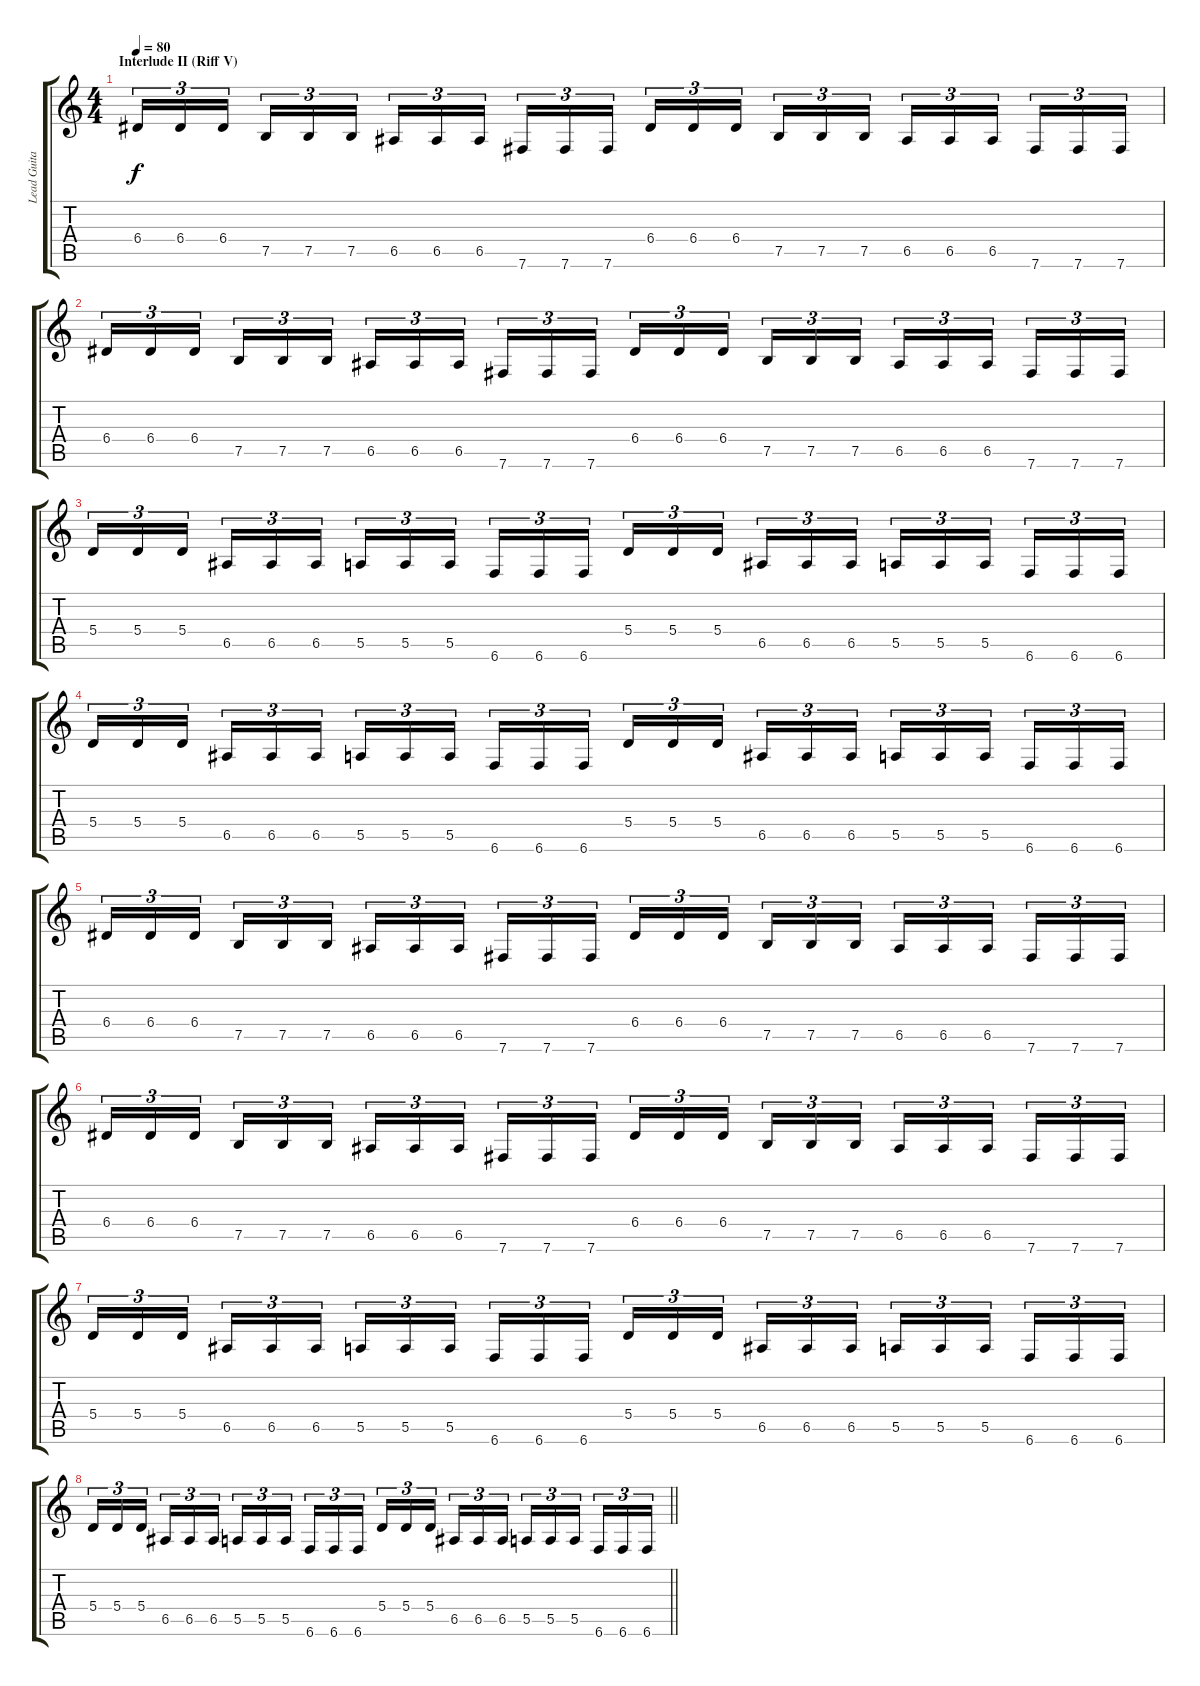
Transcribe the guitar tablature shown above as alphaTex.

\track ("Lead Guitar" "Lead Guita") {instrument distortionguitar}
\staff {score tabs}
\tuning (B3 Gb3 D3 A2 E2 B1) {hide}
\ts (4 4)
\section ("" "Interlude II (Riff V)")
\tempo 80
\clef g2
\ks c
6.4.16{tu (3 2) dy f} 6.4.16{tu (3 2)} 6.4.16{tu (3 2) beam splitsecondary} 7.5.16{tu (3 2)} 7.5.16{tu (3 2)} 7.5.16{tu (3 2)} 6.5.16{tu (3 2)} 6.5.16{tu (3 2)} 6.5.16{tu (3 2) beam splitsecondary} 7.6.16{tu (3 2)} 7.6.16{tu (3 2)} 7.6.16{tu (3 2)} 6.4.16{tu (3 2)} 6.4.16{tu (3 2)} 6.4.16{tu (3 2) beam splitsecondary} 7.5.16{tu (3 2)} 7.5.16{tu (3 2)} 7.5.16{tu (3 2)} 6.5.16{tu (3 2)} 6.5.16{tu (3 2)} 6.5.16{tu (3 2) beam splitsecondary} 7.6.16{tu (3 2)} 7.6.16{tu (3 2)} 7.6.16{tu (3 2)} |
6.4.16{tu (3 2)} 6.4.16{tu (3 2)} 6.4.16{tu (3 2) beam splitsecondary} 7.5.16{tu (3 2)} 7.5.16{tu (3 2)} 7.5.16{tu (3 2)} 6.5.16{tu (3 2)} 6.5.16{tu (3 2)} 6.5.16{tu (3 2) beam splitsecondary} 7.6.16{tu (3 2)} 7.6.16{tu (3 2)} 7.6.16{tu (3 2)} 6.4.16{tu (3 2)} 6.4.16{tu (3 2)} 6.4.16{tu (3 2) beam splitsecondary} 7.5.16{tu (3 2)} 7.5.16{tu (3 2)} 7.5.16{tu (3 2)} 6.5.16{tu (3 2)} 6.5.16{tu (3 2)} 6.5.16{tu (3 2) beam splitsecondary} 7.6.16{tu (3 2)} 7.6.16{tu (3 2)} 7.6.16{tu (3 2)} |
5.4.16{tu (3 2)} 5.4.16{tu (3 2)} 5.4.16{tu (3 2) beam splitsecondary} 6.5.16{tu (3 2)} 6.5.16{tu (3 2)} 6.5.16{tu (3 2)} 5.5.16{tu (3 2)} 5.5.16{tu (3 2)} 5.5.16{tu (3 2) beam splitsecondary} 6.6.16{tu (3 2)} 6.6.16{tu (3 2)} 6.6.16{tu (3 2)} 5.4.16{tu (3 2)} 5.4.16{tu (3 2)} 5.4.16{tu (3 2) beam splitsecondary} 6.5.16{tu (3 2)} 6.5.16{tu (3 2)} 6.5.16{tu (3 2)} 5.5.16{tu (3 2)} 5.5.16{tu (3 2)} 5.5.16{tu (3 2) beam splitsecondary} 6.6.16{tu (3 2)} 6.6.16{tu (3 2)} 6.6.16{tu (3 2)} |
5.4.16{tu (3 2)} 5.4.16{tu (3 2)} 5.4.16{tu (3 2) beam splitsecondary} 6.5.16{tu (3 2)} 6.5.16{tu (3 2)} 6.5.16{tu (3 2)} 5.5.16{tu (3 2)} 5.5.16{tu (3 2)} 5.5.16{tu (3 2) beam splitsecondary} 6.6.16{tu (3 2)} 6.6.16{tu (3 2)} 6.6.16{tu (3 2)} 5.4.16{tu (3 2)} 5.4.16{tu (3 2)} 5.4.16{tu (3 2) beam splitsecondary} 6.5.16{tu (3 2)} 6.5.16{tu (3 2)} 6.5.16{tu (3 2)} 5.5.16{tu (3 2)} 5.5.16{tu (3 2)} 5.5.16{tu (3 2) beam splitsecondary} 6.6.16{tu (3 2)} 6.6.16{tu (3 2)} 6.6.16{tu (3 2)} |
6.4.16{tu (3 2)} 6.4.16{tu (3 2)} 6.4.16{tu (3 2) beam splitsecondary} 7.5.16{tu (3 2)} 7.5.16{tu (3 2)} 7.5.16{tu (3 2)} 6.5.16{tu (3 2)} 6.5.16{tu (3 2)} 6.5.16{tu (3 2) beam splitsecondary} 7.6.16{tu (3 2)} 7.6.16{tu (3 2)} 7.6.16{tu (3 2)} 6.4.16{tu (3 2)} 6.4.16{tu (3 2)} 6.4.16{tu (3 2) beam splitsecondary} 7.5.16{tu (3 2)} 7.5.16{tu (3 2)} 7.5.16{tu (3 2)} 6.5.16{tu (3 2)} 6.5.16{tu (3 2)} 6.5.16{tu (3 2) beam splitsecondary} 7.6.16{tu (3 2)} 7.6.16{tu (3 2)} 7.6.16{tu (3 2)} |
6.4.16{tu (3 2)} 6.4.16{tu (3 2)} 6.4.16{tu (3 2) beam splitsecondary} 7.5.16{tu (3 2)} 7.5.16{tu (3 2)} 7.5.16{tu (3 2)} 6.5.16{tu (3 2)} 6.5.16{tu (3 2)} 6.5.16{tu (3 2) beam splitsecondary} 7.6.16{tu (3 2)} 7.6.16{tu (3 2)} 7.6.16{tu (3 2)} 6.4.16{tu (3 2)} 6.4.16{tu (3 2)} 6.4.16{tu (3 2) beam splitsecondary} 7.5.16{tu (3 2)} 7.5.16{tu (3 2)} 7.5.16{tu (3 2)} 6.5.16{tu (3 2)} 6.5.16{tu (3 2)} 6.5.16{tu (3 2) beam splitsecondary} 7.6.16{tu (3 2)} 7.6.16{tu (3 2)} 7.6.16{tu (3 2)} |
5.4.16{tu (3 2)} 5.4.16{tu (3 2)} 5.4.16{tu (3 2) beam splitsecondary} 6.5.16{tu (3 2)} 6.5.16{tu (3 2)} 6.5.16{tu (3 2)} 5.5.16{tu (3 2)} 5.5.16{tu (3 2)} 5.5.16{tu (3 2) beam splitsecondary} 6.6.16{tu (3 2)} 6.6.16{tu (3 2)} 6.6.16{tu (3 2)} 5.4.16{tu (3 2)} 5.4.16{tu (3 2)} 5.4.16{tu (3 2) beam splitsecondary} 6.5.16{tu (3 2)} 6.5.16{tu (3 2)} 6.5.16{tu (3 2)} 5.5.16{tu (3 2)} 5.5.16{tu (3 2)} 5.5.16{tu (3 2) beam splitsecondary} 6.6.16{tu (3 2)} 6.6.16{tu (3 2)} 6.6.16{tu (3 2)} |
\barLineRight lightlight
5.4.16{tu (3 2)} 5.4.16{tu (3 2)} 5.4.16{tu (3 2) beam splitsecondary} 6.5.16{tu (3 2)} 6.5.16{tu (3 2)} 6.5.16{tu (3 2)} 5.5.16{tu (3 2)} 5.5.16{tu (3 2)} 5.5.16{tu (3 2) beam splitsecondary} 6.6.16{tu (3 2)} 6.6.16{tu (3 2)} 6.6.16{tu (3 2)} 5.4.16{tu (3 2)} 5.4.16{tu (3 2)} 5.4.16{tu (3 2) beam splitsecondary} 6.5.16{tu (3 2)} 6.5.16{tu (3 2)} 6.5.16{tu (3 2)} 5.5.16{tu (3 2)} 5.5.16{tu (3 2)} 5.5.16{tu (3 2) beam splitsecondary} 6.6.16{tu (3 2)} 6.6.16{tu (3 2)} 6.6.16{tu (3 2)}
